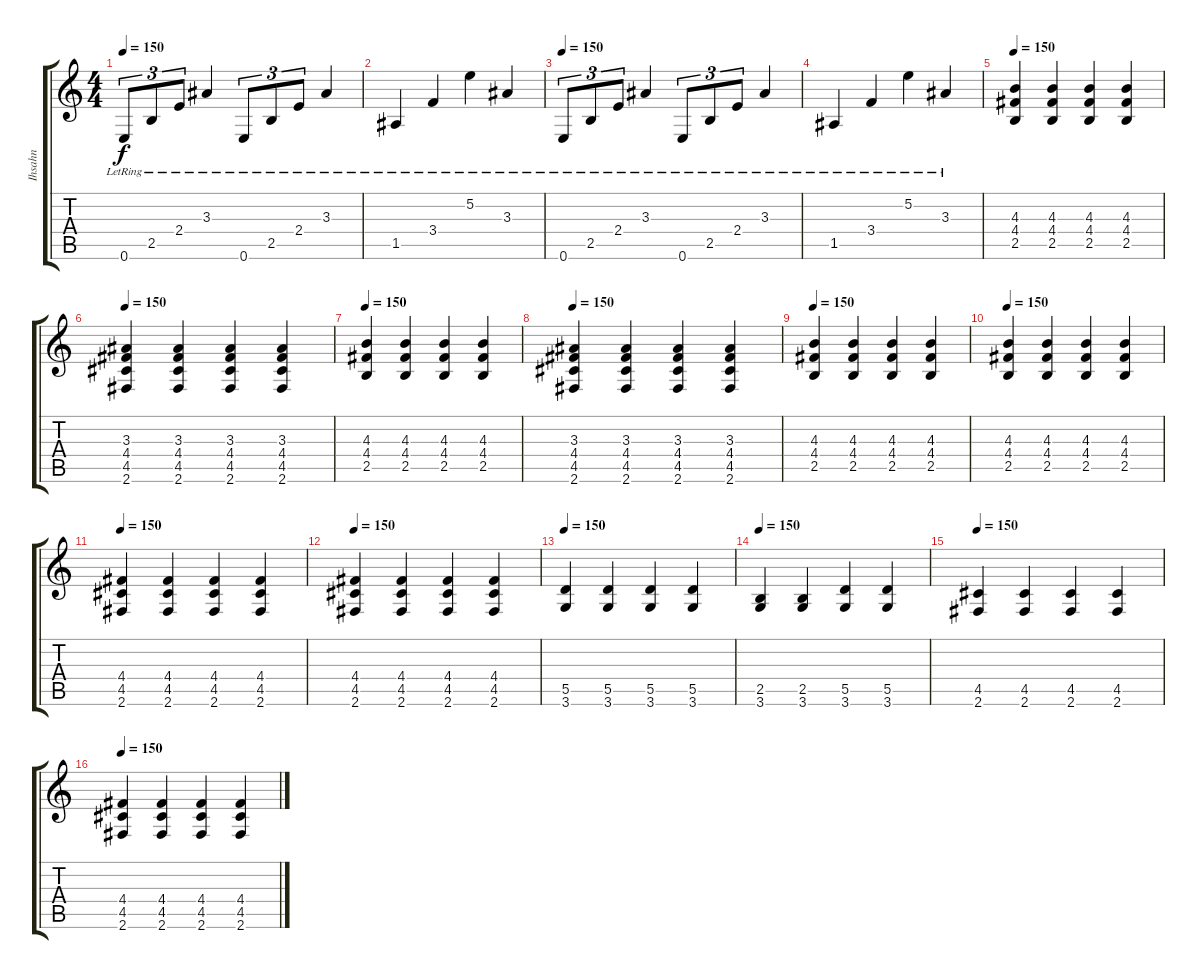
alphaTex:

\track ("Ihsahn" "Ihsahn") {instrument distortionguitar}
\staff {score tabs}
\tuning (E4 B3 G3 D3 A2 E2) {hide}
\ts (4 4)
\tempo 150
\clef g2
\ks c
0.6{lr}.8{tu (3 2) dy f} 2.5{lr}.8{tu (3 2)} 2.4{lr}.8{tu (3 2)} 3.3{lr}.4 0.6{lr}.8{tu (3 2)} 2.5{lr}.8{tu (3 2)} 2.4{lr}.8{tu (3 2)} 3.3{lr}.4 |
1.5{lr}.4 3.4{lr}.4 5.2{lr}.4 3.3{lr}.4 |
\tempo 150
0.6{lr}.8{tu (3 2)} 2.5{lr}.8{tu (3 2)} 2.4{lr}.8{tu (3 2)} 3.3{lr}.4 0.6{lr}.8{tu (3 2)} 2.5{lr}.8{tu (3 2)} 2.4{lr}.8{tu (3 2)} 3.3{lr}.4 |
1.5{lr}.4 3.4{lr}.4 5.2{lr}.4 3.3{lr}.4 |
\tempo 150
(4.3 4.4 2.5).4 (4.3 4.4 2.5).4 (4.3 4.4 2.5).4 (4.3 4.4 2.5).4 |
\tempo 150
(3.3 4.4 4.5 2.6).4 (3.3 4.4 4.5 2.6).4 (3.3 4.4 4.5 2.6).4 (3.3 4.4 4.5 2.6).4 |
\tempo 150
(4.3 4.4 2.5).4 (4.3 4.4 2.5).4 (4.3 4.4 2.5).4 (4.3 4.4 2.5).4 |
\tempo 150
(3.3 4.4 4.5 2.6).4 (3.3 4.4 4.5 2.6).4 (3.3 4.4 4.5 2.6).4 (3.3 4.4 4.5 2.6).4 |
\tempo 150
(4.3 4.4 2.5).4 (4.3 4.4 2.5).4 (4.3 4.4 2.5).4 (4.3 4.4 2.5).4 |
\tempo 150
(4.3 4.4 2.5).4 (4.3 4.4 2.5).4 (4.3 4.4 2.5).4 (4.3 4.4 2.5).4 |
\tempo 150
(4.4 4.5 2.6).4 (4.4 4.5 2.6).4 (4.4 4.5 2.6).4 (4.4 4.5 2.6).4 |
\tempo 150
(4.4 4.5 2.6).4 (4.4 4.5 2.6).4 (4.4 4.5 2.6).4 (4.4 4.5 2.6).4 |
\tempo 150
(5.5 3.6).4 (5.5 3.6).4 (5.5 3.6).4 (5.5 3.6).4 |
\tempo 150
(2.5 3.6).4 (2.5 3.6).4 (5.5 3.6).4 (5.5 3.6).4 |
\tempo 150
(4.5 2.6).4 (4.5 2.6).4 (4.5 2.6).4 (4.5 2.6).4 |
\tempo 150
(4.4 4.5 2.6).4 (4.4 4.5 2.6).4 (4.4 4.5 2.6).4 (4.4 4.5 2.6).4
